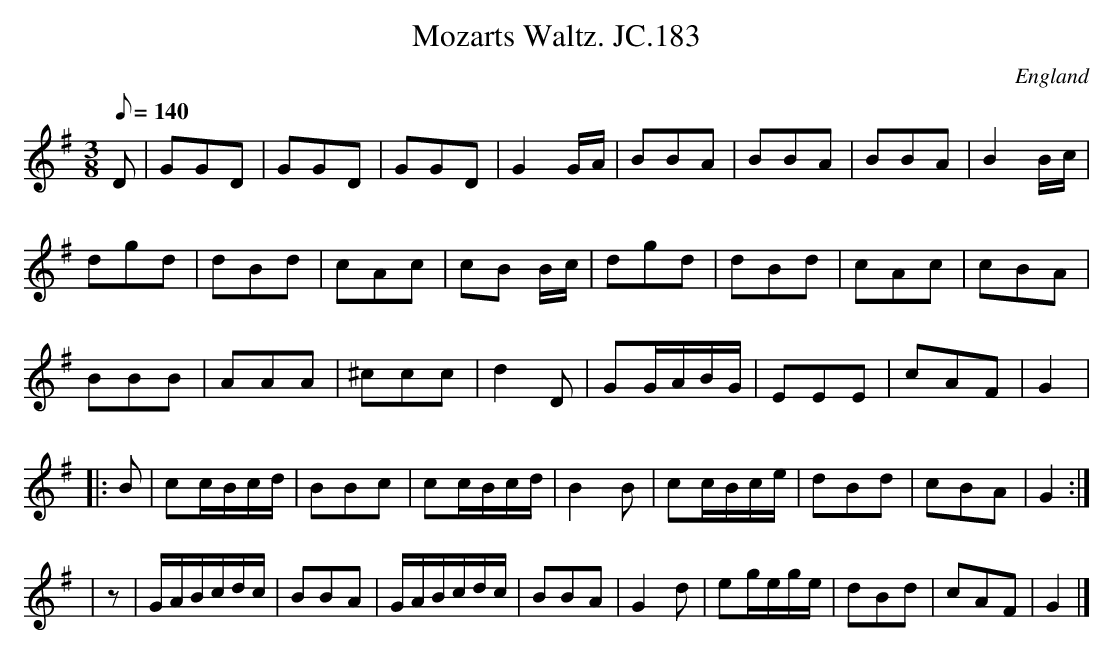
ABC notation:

X:1
T:Mozarts Waltz. JC.183
L:1/8
M:3/8
O:England
Q:1/8=140
K:G
D|\
GGD|GGD|GGD|G2G/A/|BBA|BBA|BBA|B2B/c/|!
dgd|dBd|cAc|cB B/c/|dgd|dBd|cAc|cBA|!
BBB|AAA|^ccc|d2D|GG/A/B/G/|EEE|cAF|G2|!
|:B|cc/B/c/d/|BBc|cc/B/c/d/|B2B|cc/B/c/e/|dBd|cBA|G2:|!
|z|G/A/B/c/d/c/|BBA|G/A/B/c/d/c/|BBA|G2d|eg/e/g/e/|dBd|cAF|G2|]
